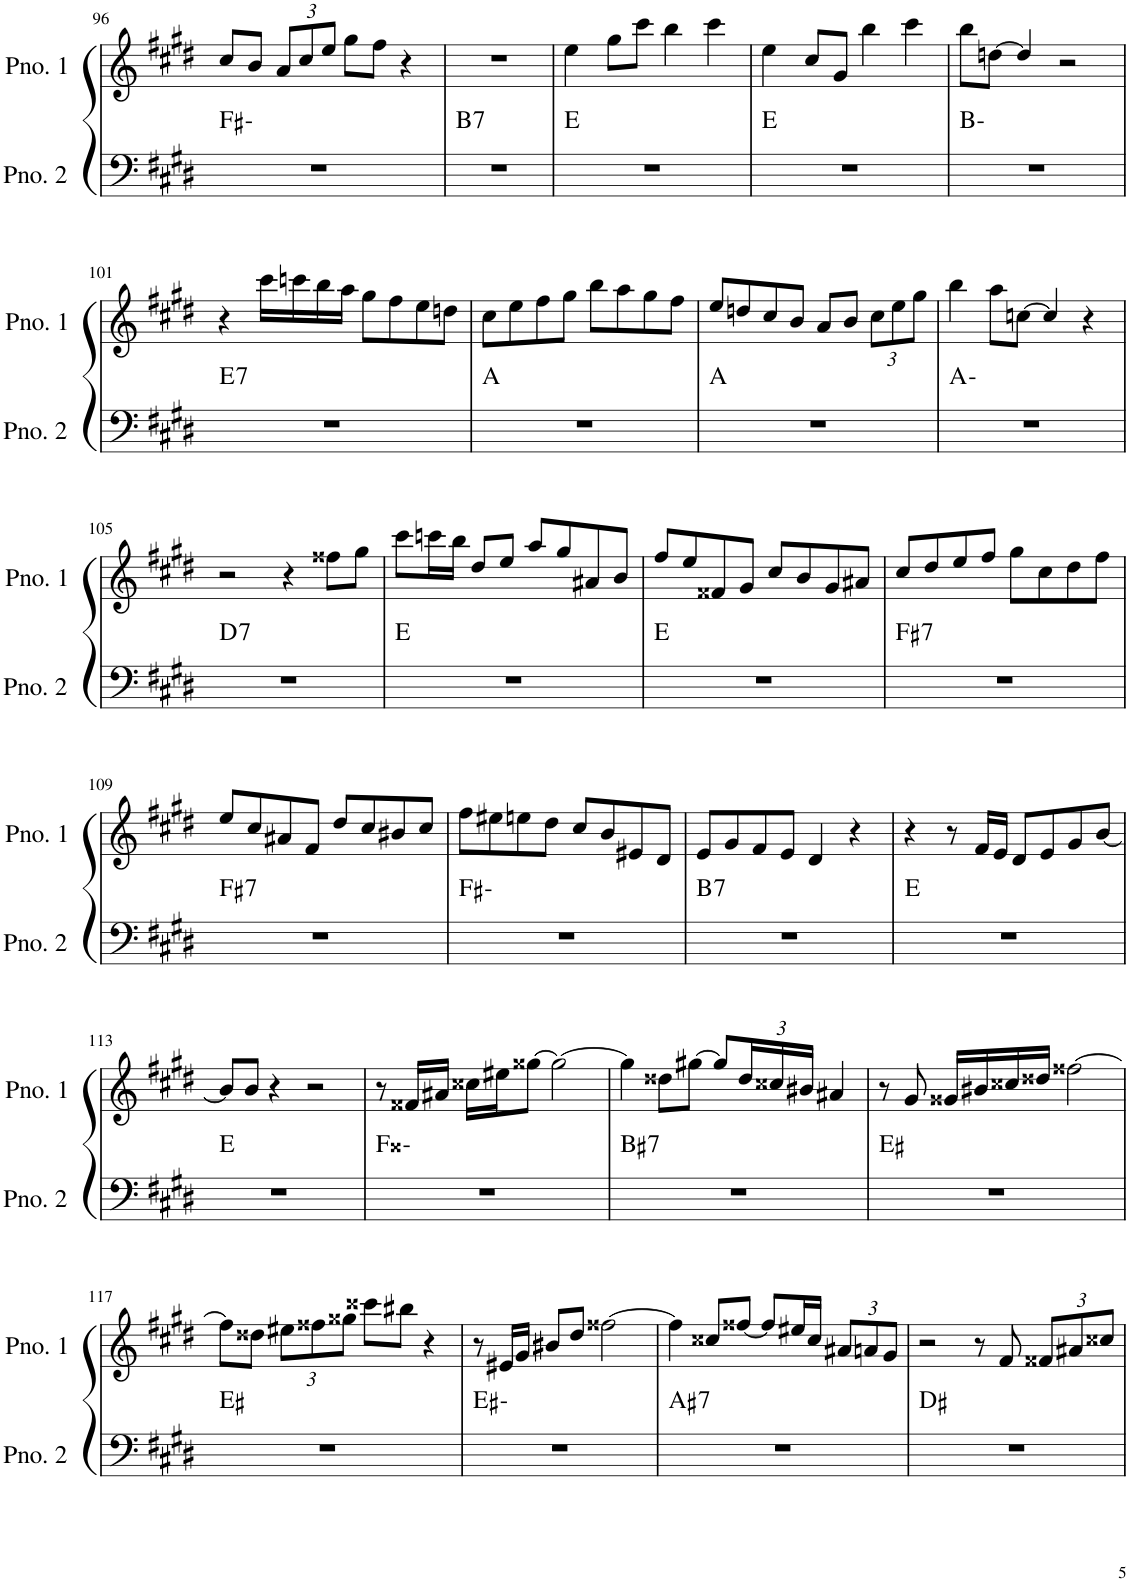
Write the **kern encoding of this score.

**kern	**harte	**kern
*part2	*part2	*part1
*staff2	*	*staff1
*I"ピアノ 2	*	*I"ピアノ 1
!!LO:PB:g=z
*clefF4	*	*clefG2
*k[f#c#g#d#]	*	*k[f#c#g#d#]
*M4/4	*	*M4/4
=96	=96	=96
1r	F#:min	8cc#/L
.	.	8b/J
*	*	*Xbrackettup
.	.	12a/L
.	.	12cc#/
.	.	12ee/J
.	.	8gg#\L
.	.	8ff#\J
.	.	4r
=97	=97	=97
!	!LO:H:kt=7	!
1r	B:7	1r
=98	=98	=98
1r	E:maj	4ee\
.	.	8gg#\L
.	.	8ccc#\J
.	.	4bb\
.	.	4ccc#\
=99	=99	=99
1r	E:maj	4ee\
.	.	8cc#/L
.	.	8g#/J
.	.	4bb\
.	.	4ccc#\
=100	=100	=100
1r	B:min	8bb\L
.	.	[8ddn\J
.	.	4dd/]
.	.	2r
!!LO:LB:g=z
=101	=101	=101
!	!LO:H:kt=7	!
1r	E:7	4r
.	.	16ccc#\LL
.	.	16cccn\
.	.	16bb\
.	.	16aa\JJ
.	.	8gg#\L
.	.	8ff#\
.	.	8ee\
.	.	8ddn\J
=102	=102	=102
1r	A:maj	8cc#\L
.	.	8ee\
.	.	8ff#\
.	.	8gg#\J
.	.	8bb\L
.	.	8aa\
.	.	8gg#\
.	.	8ff#\J
=103	=103	=103
1r	A:maj	8ee/L
.	.	8ddn/
.	.	8cc#/
.	.	8b/J
.	.	8a/L
.	.	8b/J
.	.	12cc#\L
.	.	12ee\
.	.	12gg#\J
=104	=104	=104
1r	A:min	4bb\
.	.	8aa\L
.	.	[8ccn\J
.	.	4cc/]
.	.	4r
!!LO:LB:g=z
=105	=105	=105
!	!LO:H:kt=7	!
1r	D:7	2r
.	.	4r
.	.	8ff##X\L
.	.	8gg#\J
=106	=106	=106
1r	E:maj	8ccc#\L
.	.	16cccn\L
.	.	16bb\JJ
.	.	8dd#/L
.	.	8ee/J
.	.	8aa/L
.	.	8gg#/
.	.	8a#X/
.	.	8b/J
=107	=107	=107
1r	E:maj	8ff#/L
.	.	8ee/
.	.	8f##X/
.	.	8g#/J
.	.	8cc#/L
.	.	8b/
.	.	8g#/
.	.	8a#X/J
=108	=108	=108
!	!LO:H:kt=7	!
1r	F#:7	8cc#/L
.	.	8dd#/
.	.	8ee/
.	.	8ff#/J
.	.	8gg#\L
.	.	8cc#\
.	.	8dd#\
.	.	8ff#\J
!!LO:LB:g=z
=109	=109	=109
!	!LO:H:kt=7	!
1r	F#:7	8ee/L
.	.	8cc#/
.	.	8a#X/
.	.	8f#/J
.	.	8dd#/L
.	.	8cc#/
.	.	8b#X/
.	.	8cc#/J
=110	=110	=110
1r	F#:min	8ff#\L
.	.	8ee#X\
.	.	8een\
.	.	8dd#\J
.	.	8cc#/L
.	.	8b/
.	.	8e#X/
.	.	8d#/J
=111	=111	=111
!	!LO:H:kt=7	!
1r	B:7	8e/L
.	.	8g#/
.	.	8f#/
.	.	8e/J
.	.	4d#/
.	.	4r
=112	=112	=112
1r	E:maj	4r
.	.	8r
.	.	16f#/LL
.	.	16e/JJ
.	.	8d#/L
.	.	8e/
.	.	8g#/
.	.	[8b/J
!!LO:LB:g=z
=113	=113	=113
1r	E:maj	8b/L]
.	.	8b/J
.	.	4r
.	.	2r
=114	=114	=114
1r	F##:min	8r
.	.	16f##X/LL
.	.	16a#X/JJ
.	.	16cc##X\LL
.	.	16ee#X\J
.	.	[8gg##X\J
.	.	2gg##\_
=115	=115	=115
!	!LO:H:kt=7	!
1r	B#:7	4gg##\]
.	.	8dd##X\L
.	.	[8gg#X\J
.	.	8gg#/L]
.	.	24dd##/L
.	.	24cc##X/
.	.	24b#X/JJ
.	.	4a#X/
=116	=116	=116
1r	E#:maj	8r
.	.	8g#/
.	.	16g##X/LL
.	.	16b#X/
.	.	16cc##X/
.	.	16dd##X/JJ
.	.	[2ff##X\
!!LO:LB:g=z
=117	=117	=117
1r	E#:maj	8ff##\L]
.	.	8dd##X\J
.	.	12ee#X\L
.	.	12ff##X\
.	.	12gg##X\J
.	.	8ccc##X\L
.	.	8bb#X\J
.	.	4r
=118	=118	=118
1r	E#:min	8r
.	.	16e#X/LL
.	.	16g#/JJ
.	.	8b#X/L
.	.	8dd#/J
.	.	[2ff##X\
=119	=119	=119
!	!LO:H:kt=7	!
1r	A#:7	4ff##\]
.	.	8cc##X/L
.	.	[8ff##X/J
.	.	8ff##/L]
.	.	16ee#X/L
.	.	16cc##/JJ
.	.	12a#X/L
.	.	12an/
.	.	12g#/J
=120	=120	=120
1r	D#:maj	2r
.	.	8r
.	.	8f#/
.	.	12f##X/L
.	.	12a#X/
.	.	12cc##X/J
=	=	=
*-	*-	*-
